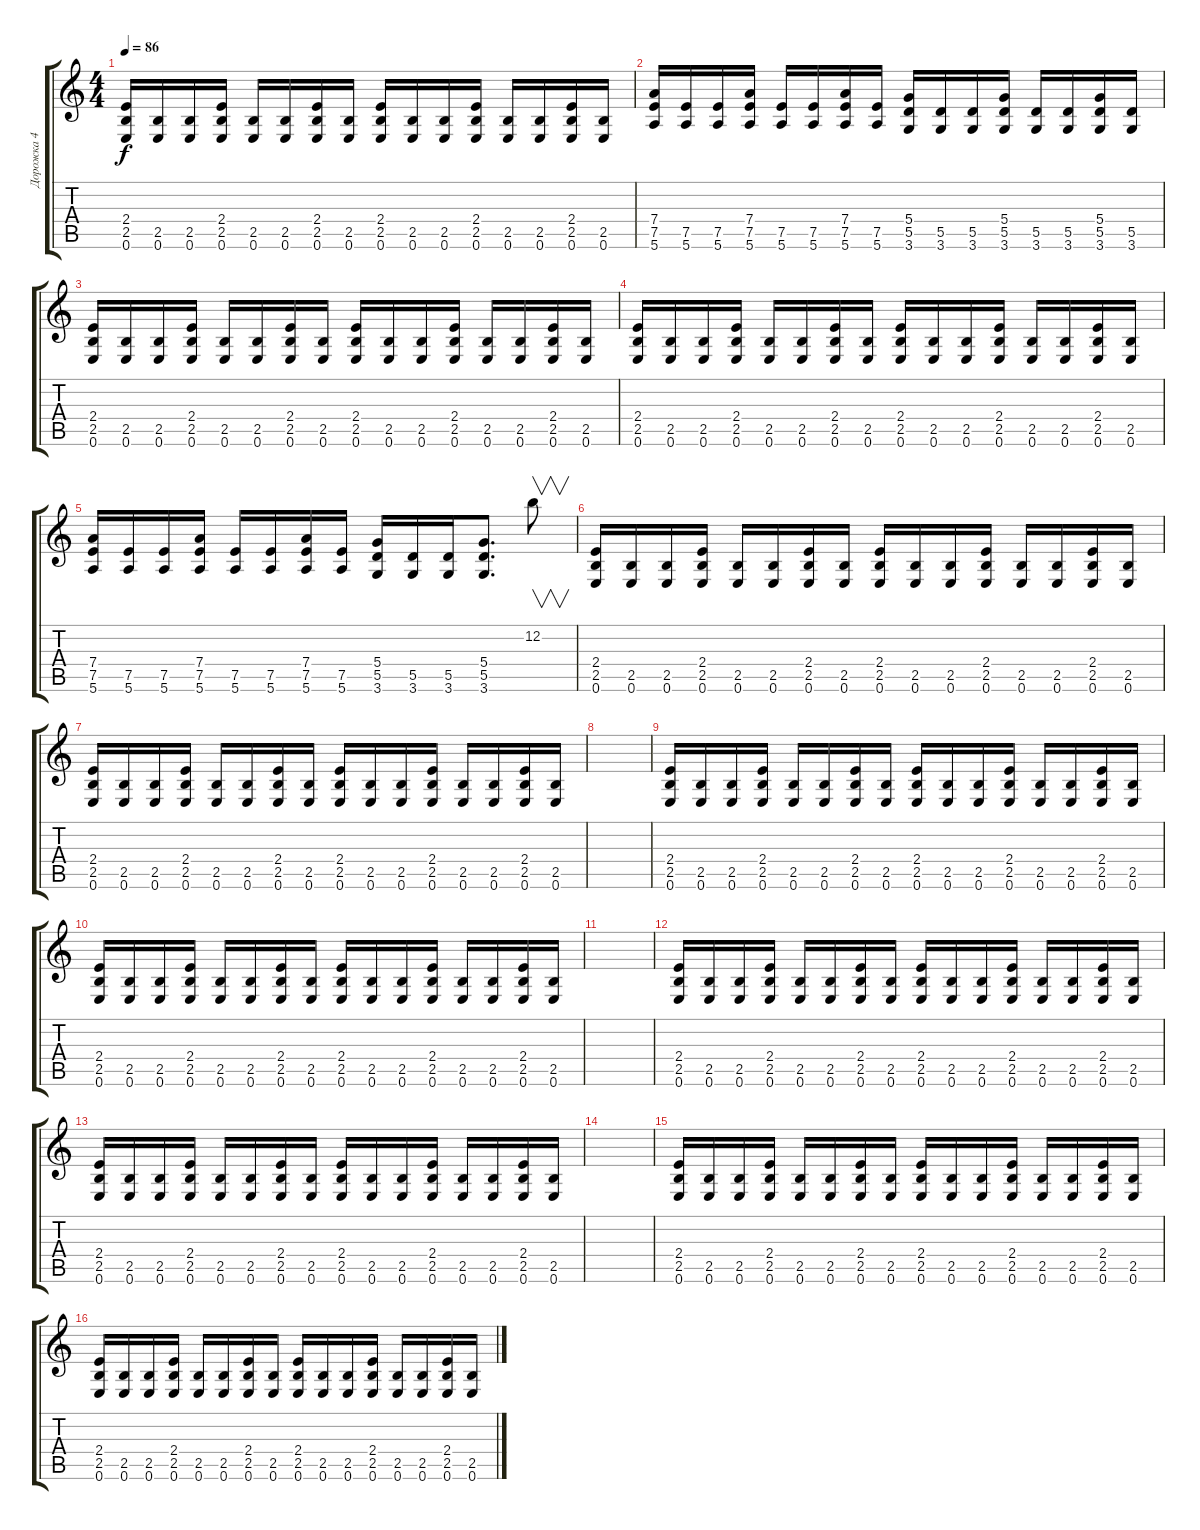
\track ("Дорожка 4" "Дорожка 4") {instrument overdrivenguitar}
\staff {score tabs}
\tuning (E4 B3 G3 D3 A2 E2) {hide}
\ts (4 4)
\tempo 86
\clef g2
\ks c
(2.4 2.5 0.6).16{dy f} (2.5 0.6).16 (2.5 0.6).16 (2.4 2.5 0.6).16 (2.5 0.6).16 (2.5 0.6).16 (2.4 2.5 0.6).16 (2.5 0.6).16 (2.4 2.5 0.6).16 (2.5 0.6).16 (2.5 0.6).16 (2.4 2.5 0.6).16 (2.5 0.6).16 (2.5 0.6).16 (2.4 2.5 0.6).16 (2.5 0.6).16 |
(7.4 7.5 5.6).16 (7.5 5.6).16 (7.5 5.6).16 (7.4 7.5 5.6).16 (7.5 5.6).16 (7.5 5.6).16 (7.4 7.5 5.6).16 (7.5 5.6).16 (5.4 5.5 3.6).16 (5.5 3.6).16 (5.5 3.6).16 (5.4 5.5 3.6).16 (5.5 3.6).16 (5.5 3.6).16 (5.4 5.5 3.6).16 (5.5 3.6).16 |
(2.4 2.5 0.6).16 (2.5 0.6).16 (2.5 0.6).16 (2.4 2.5 0.6).16 (2.5 0.6).16 (2.5 0.6).16 (2.4 2.5 0.6).16 (2.5 0.6).16 (2.4 2.5 0.6).16 (2.5 0.6).16 (2.5 0.6).16 (2.4 2.5 0.6).16 (2.5 0.6).16 (2.5 0.6).16 (2.4 2.5 0.6).16 (2.5 0.6).16 |
(2.4 2.5 0.6).16 (2.5 0.6).16 (2.5 0.6).16 (2.4 2.5 0.6).16 (2.5 0.6).16 (2.5 0.6).16 (2.4 2.5 0.6).16 (2.5 0.6).16 (2.4 2.5 0.6).16 (2.5 0.6).16 (2.5 0.6).16 (2.4 2.5 0.6).16 (2.5 0.6).16 (2.5 0.6).16 (2.4 2.5 0.6).16 (2.5 0.6).16 |
(7.4 7.5 5.6).16 (7.5 5.6).16 (7.5 5.6).16 (7.4 7.5 5.6).16 (7.5 5.6).16 (7.5 5.6).16 (7.4 7.5 5.6).16 (7.5 5.6).16 (5.4 5.5 3.6).16 (5.5 3.6).16 (5.5 3.6).16 (5.4 5.5 3.6).8{d} 12.2.8{v} |
(2.4 2.5 0.6).16 (2.5 0.6).16 (2.5 0.6).16 (2.4 2.5 0.6).16 (2.5 0.6).16 (2.5 0.6).16 (2.4 2.5 0.6).16 (2.5 0.6).16 (2.4 2.5 0.6).16 (2.5 0.6).16 (2.5 0.6).16 (2.4 2.5 0.6).16 (2.5 0.6).16 (2.5 0.6).16 (2.4 2.5 0.6).16 (2.5 0.6).16 |
(2.4 2.5 0.6).16 (2.5 0.6).16 (2.5 0.6).16 (2.4 2.5 0.6).16 (2.5 0.6).16 (2.5 0.6).16 (2.4 2.5 0.6).16 (2.5 0.6).16 (2.4 2.5 0.6).16 (2.5 0.6).16 (2.5 0.6).16 (2.4 2.5 0.6).16 (2.5 0.6).16 (2.5 0.6).16 (2.4 2.5 0.6).16 (2.5 0.6).16 |
|
(2.4 2.5 0.6).16 (2.5 0.6).16 (2.5 0.6).16 (2.4 2.5 0.6).16 (2.5 0.6).16 (2.5 0.6).16 (2.4 2.5 0.6).16 (2.5 0.6).16 (2.4 2.5 0.6).16 (2.5 0.6).16 (2.5 0.6).16 (2.4 2.5 0.6).16 (2.5 0.6).16 (2.5 0.6).16 (2.4 2.5 0.6).16 (2.5 0.6).16 |
(2.4 2.5 0.6).16 (2.5 0.6).16 (2.5 0.6).16 (2.4 2.5 0.6).16 (2.5 0.6).16 (2.5 0.6).16 (2.4 2.5 0.6).16 (2.5 0.6).16 (2.4 2.5 0.6).16 (2.5 0.6).16 (2.5 0.6).16 (2.4 2.5 0.6).16 (2.5 0.6).16 (2.5 0.6).16 (2.4 2.5 0.6).16 (2.5 0.6).16 |
|
(2.4 2.5 0.6).16 (2.5 0.6).16 (2.5 0.6).16 (2.4 2.5 0.6).16 (2.5 0.6).16 (2.5 0.6).16 (2.4 2.5 0.6).16 (2.5 0.6).16 (2.4 2.5 0.6).16 (2.5 0.6).16 (2.5 0.6).16 (2.4 2.5 0.6).16 (2.5 0.6).16 (2.5 0.6).16 (2.4 2.5 0.6).16 (2.5 0.6).16 |
(2.4 2.5 0.6).16 (2.5 0.6).16 (2.5 0.6).16 (2.4 2.5 0.6).16 (2.5 0.6).16 (2.5 0.6).16 (2.4 2.5 0.6).16 (2.5 0.6).16 (2.4 2.5 0.6).16 (2.5 0.6).16 (2.5 0.6).16 (2.4 2.5 0.6).16 (2.5 0.6).16 (2.5 0.6).16 (2.4 2.5 0.6).16 (2.5 0.6).16 |
|
(2.4 2.5 0.6).16 (2.5 0.6).16 (2.5 0.6).16 (2.4 2.5 0.6).16 (2.5 0.6).16 (2.5 0.6).16 (2.4 2.5 0.6).16 (2.5 0.6).16 (2.4 2.5 0.6).16 (2.5 0.6).16 (2.5 0.6).16 (2.4 2.5 0.6).16 (2.5 0.6).16 (2.5 0.6).16 (2.4 2.5 0.6).16 (2.5 0.6).16 |
(2.4 2.5 0.6).16 (2.5 0.6).16 (2.5 0.6).16 (2.4 2.5 0.6).16 (2.5 0.6).16 (2.5 0.6).16 (2.4 2.5 0.6).16 (2.5 0.6).16 (2.4 2.5 0.6).16 (2.5 0.6).16 (2.5 0.6).16 (2.4 2.5 0.6).16 (2.5 0.6).16 (2.5 0.6).16 (2.4 2.5 0.6).16 (2.5 0.6).16
